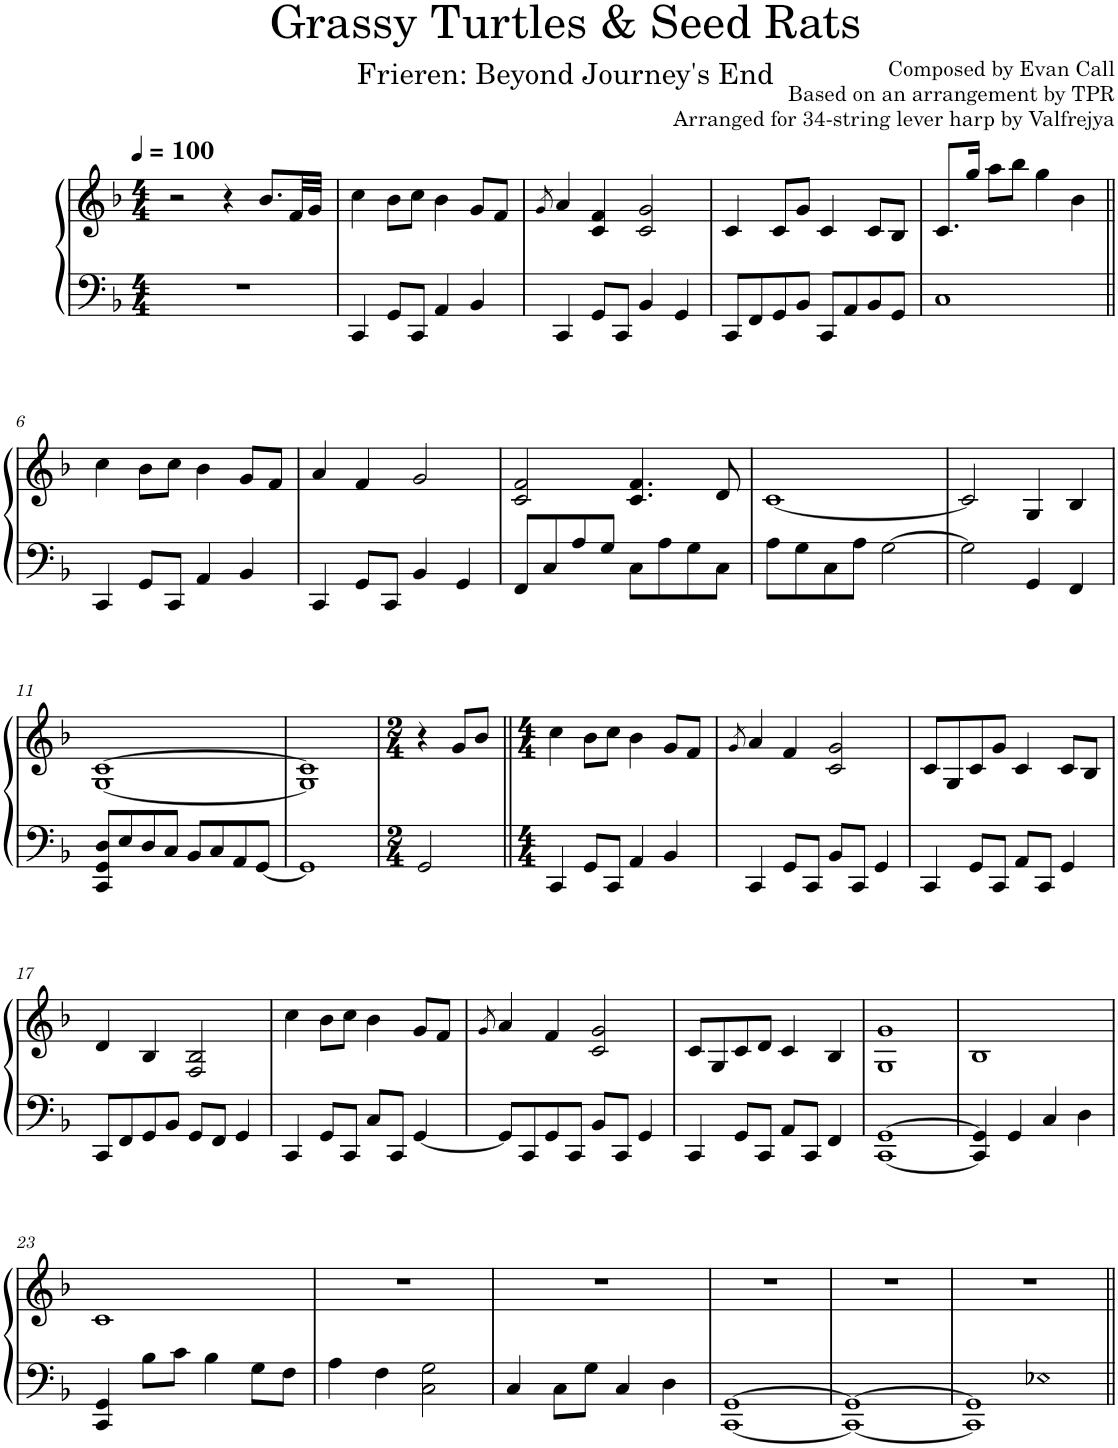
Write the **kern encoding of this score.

**kern	**kern
*part1	*part1
*staff2	*staff1
*I"Harp	*
*I'Hrp.	*
*clefF4	*clefG2
*k[b-]	*k[b-]
*M4/4	*M4/4
*MM100	*MM100
=1	=1
1r	2r
.	4r
.	8.b-/L
.	32f/LL
.	32g/JJJ
=2	=2
4CC/	4cc\
8GG/L	8b-\L
8CC/J	8cc\J
4AA/	4b-\
4BB-/	8g/L
.	8f/J
=3	=3
.	8qg/
4CC/	4a/
8GG/L	4c/ 4f/
8CC/J	.
4BB-/	2c/ 2g/
4GG/	.
=4	=4
8CC/L	4c/
8FF/	.
8GG/	8c/L
8BB-/J	8g/J
8CC/L	4c/
8AA/	.
8BB-/	8c/L
8GG/J	8B-/J
=5	=5
1C	8.c/L
.	16gg/Jk
.	8aa\L
.	8bb-\J
.	4gg\
.	4b-\
!!LO:LB:g=z
=6||	=6||
4CC/	4cc\
8GG/L	8b-\L
8CC/J	8cc\J
4AA/	4b-\
4BB-/	8g/L
.	8f/J
=7	=7
4CC/	4a/
8GG/L	4f/
8CC/J	.
4BB-/	2g/
4GG/	.
=8	=8
8FF/L	2c/ 2f/
8C/	.
8A/	.
8G/J	.
8C\L	4.c/ 4.f/
8A\	.
8G\	.
8C\J	8d/
=9	=9
8A\L	[1c
8G\	.
8C\	.
8A\J	.
[2G\	.
=10	=10
2G\]	2c/]
4GG/	4G/
4FF/	4B-/
!!LO:LB:g=z
=11	=11
8CC/ 8GG/ 8D/L	[1G [1c
8E/	.
8D/	.
8C/J	.
8BB-/L	.
8C/	.
8AA/	.
[8GG/J	.
=12	=12
1GG]	1G] 1c]
=13	=13
*M2/4	*M2/4
2GG/	4r
.	8g/L
.	8b-/J
=14||	=14||
*M4/4	*M4/4
4CC/	4cc\
8GG/L	8b-\L
8CC/J	8cc\J
4AA/	4b-\
4BB-/	8g/L
.	8f/J
=15	=15
.	8qg/
4CC/	4a/
8GG/L	4f/
8CC/J	.
8BB-/L	2c/ 2g/
8CC/J	.
4GG/	.
=16	=16
4CC/	8c/L
.	8G/
8GG/L	8c/
8CC/J	8g/J
8AA/L	4c/
8CC/J	.
4GG/	8c/L
.	8B-/J
!!LO:LB:g=z
=17	=17
8CC/L	4d/
8FF/	.
8GG/	4B-/
8BB-/J	.
8GG/L	2F/ 2B-/
8FF/J	.
4GG/	.
=18	=18
4CC/	4cc\
8GG/L	8b-\L
8CC/J	8cc\J
8C/L	4b-\
8CC/J	.
[4GG/	8g/L
.	8f/J
=19	=19
.	8qg/
8GG/L]	4a/
8CC/	.
8GG/	4f/
8CC/J	.
8BB-/L	2c/ 2g/
8CC/J	.
4GG/	.
=20	=20
4CC/	8c/L
.	8G/
8GG/L	8c/
8CC/J	8d/J
8AA/L	4c/
8CC/J	.
4FF/	4B-/
=21	=21
[1CC [1GG	1G 1g
=22	=22
4CC/] 4GG/]	1B-
4GG/	.
4C/	.
4D\	.
!!LO:LB:g=z
=23	=23
4CC/ 4GG/	1c
8B-\L	.
8c\J	.
4B-\	.
8G\L	.
8F\J	.
=24	=24
4A\	1r
4F\	.
2C\ 2G\	.
=25	=25
4C/	1r
8C\L	.
8G\J	.
4C/	.
4D\	.
=26	=26
[1CC [1GG	1r
=27	=27
1CC_ 1GG_	1r
=28	=28
!LO:N:n=1:head=open	!
!LO:N:n=2:head=open	!
2CC] 2GG]	1r
!LO:N:head=diamond	!
2E-X	.
=||	=||
*-	*-
